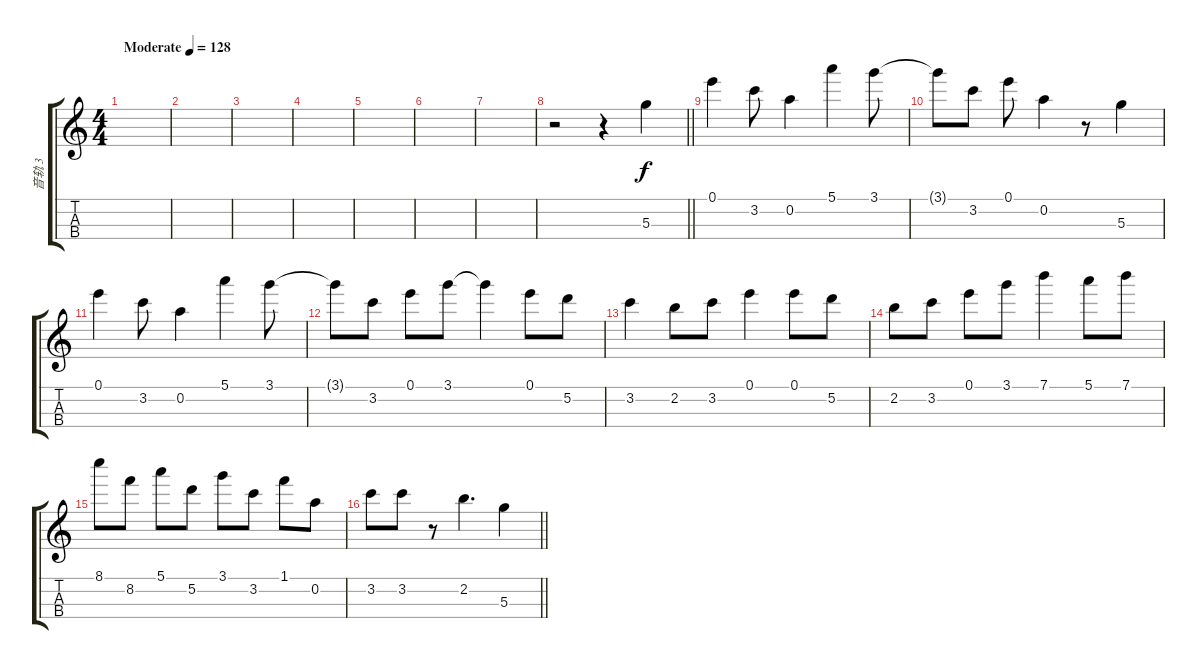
\track ("音轨 3" "音轨 3") {instrument acousticguitarsteel}
\staff {score tabs}
\tuning (E5 A4 D4 G3) {hide}
\ts (4 4)
\tempo (128 "Moderate")
\clef g2
\ks c
|
|
|
|
|
|
|
\barLineRight lightlight
r.2 r.4 5.3.4 |
0.1.4 3.2.8 0.2.4 5.1.4 3.1.8 |
3.1{t}.8 3.2.8 0.1.8 0.2.4 r.8 5.3.4 |
0.1.4 3.2.8 0.2.4 5.1.4 3.1.8 |
3.1{t}.8 3.2.8 0.1.8 3.1.8 3.1{t}.4 0.1.8 5.2.8 |
3.2.4 2.2.8 3.2.8 0.1.4 0.1.8 5.2.8 |
2.2.8 3.2.8 0.1.8 3.1.8 7.1.4 5.1.8 7.1.8 |
8.1.8 8.2.8 5.1.8 5.2.8 3.1.8 3.2.8 1.1.8 0.2.8 |
\barLineRight lightlight
3.2.8 3.2.8 r.8 2.2.4{d} 5.3.4
